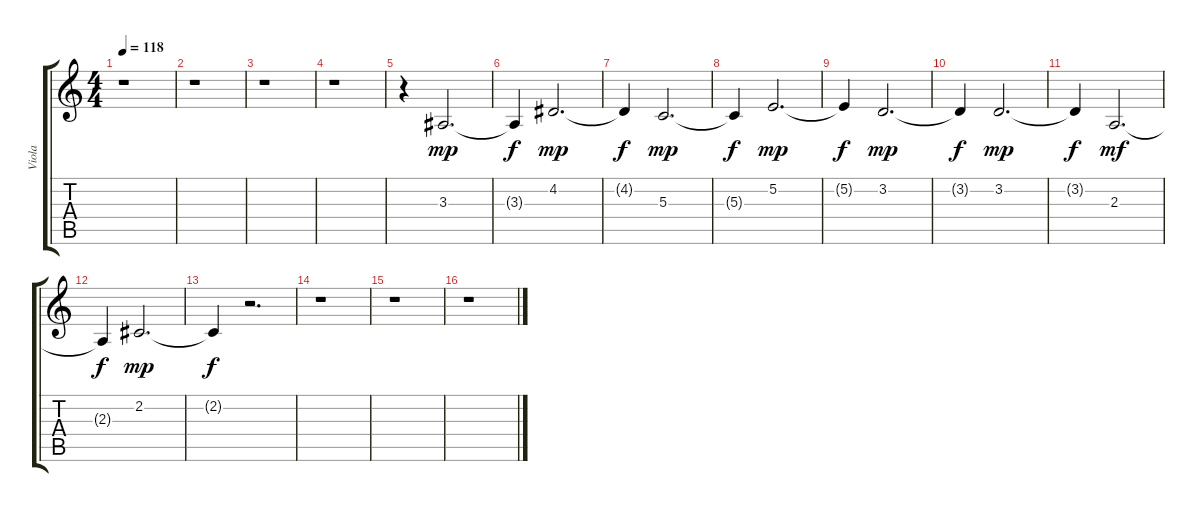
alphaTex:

\track ("Viola" "Viola") {instrument viola}
\staff {score tabs}
\tuning (E4 B3 G3 D3 A2 E2) {hide}
\ts (4 4)
\tempo 118
\clef g2
\ks c
r.1{dy f} |
r.1 |
r.1 |
r.1 |
r.4 3.3.2{d dy mp} |
3.3{t}.4{dy f} 4.2.2{d dy mp} |
4.2{t}.4{dy f} 5.3.2{d dy mp} |
5.3{t}.4{dy f} 5.2.2{d dy mp} |
5.2{t}.4{dy f} 3.2.2{d dy mp} |
3.2{t}.4{dy f} 3.2.2{d dy mp} |
3.2{t}.4{dy f} 2.3.2{d dy mf} |
2.3{t}.4{dy f} 2.2.2{d dy mp} |
2.2{t}.4{dy f} r.2{d} |
r.1 |
r.1 |
r.1
